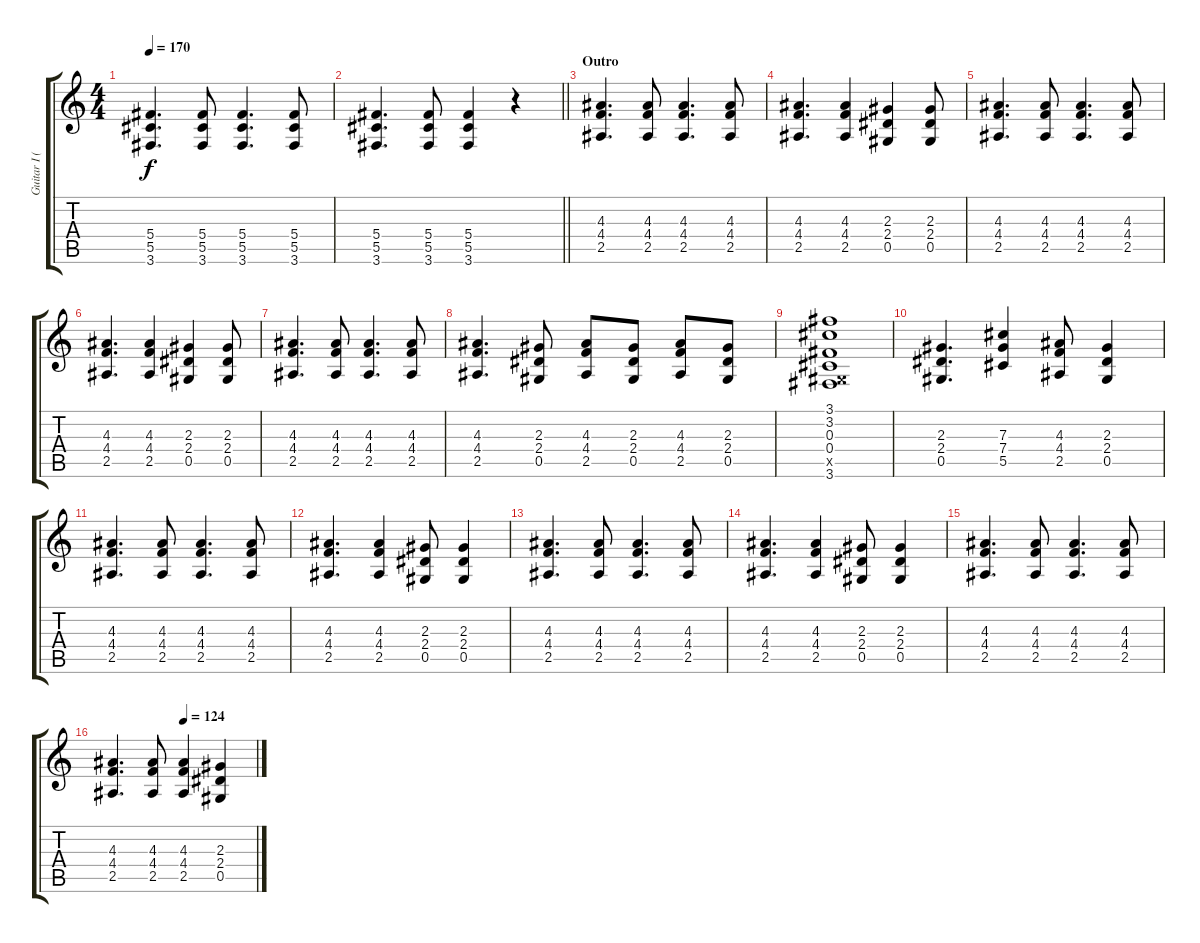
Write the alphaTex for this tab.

\track ("Guitar I (Izzy)" "Guitar I (") {instrument distortionguitar}
\staff {score tabs}
\tuning (Eb4 Bb3 Gb3 Db3 Ab2 Eb2) {hide}
\ts (4 4)
\tempo 170
\clef g2
\ks c
(5.4{t} 5.5{t} 3.6{t}).4{d dy f} (5.4 5.5 3.6).8 (5.4 5.5 3.6).4{d} (5.4 5.5 3.6).8 |
\barLineRight lightlight
(5.4 5.5 3.6).4{d} (5.4 5.5 3.6).8 (5.4 5.5 3.6).4 r.4 |
\section ("" "Outro")
(4.3 4.4 2.5).4{d} (4.3 4.4 2.5).8 (4.3 4.4 2.5).4{d} (4.3 4.4 2.5).8 |
(4.3 4.4 2.5).4{d} (4.3 4.4 2.5).4 (2.3 2.4 0.5).4 (2.3 2.4 0.5).8 |
(4.3 4.4 2.5).4{d} (4.3 4.4 2.5).8 (4.3 4.4 2.5).4{d} (4.3 4.4 2.5).8 |
(4.3 4.4 2.5).4{d} (4.3 4.4 2.5).4 (2.3 2.4 0.5).4 (2.3 2.4 0.5).8 |
(4.3 4.4 2.5).4{d} (4.3 4.4 2.5).8 (4.3 4.4 2.5).4{d} (4.3 4.4 2.5).8 |
(4.3 4.4 2.5).4{d} (2.3 2.4 0.5).8 (4.3 4.4 2.5).8 (2.3 2.4 0.5).8 (4.3 4.4 2.5).8 (2.3 2.4 0.5).8 |
(3.1 3.2 0.3 0.4 0.5{x} 3.6).1 |
(2.3 2.4 0.5).4{d} (7.3 7.4 5.5).4 (4.3 4.4 2.5).8 (2.3 2.4 0.5).4 |
(4.3 4.4 2.5).4{d} (4.3 4.4 2.5).8 (4.3 4.4 2.5).4{d} (4.3 4.4 2.5).8 |
(4.3 4.4 2.5).4{d} (4.3 4.4 2.5).4 (2.3 2.4 0.5).8 (2.3 2.4 0.5).4 |
(4.3 4.4 2.5).4{d} (4.3 4.4 2.5).8 (4.3 4.4 2.5).4{d} (4.3 4.4 2.5).8 |
(4.3 4.4 2.5).4{d} (4.3 4.4 2.5).4 (2.3 2.4 0.5).8 (2.3 2.4 0.5).4 |
(4.3 4.4 2.5).4{d} (4.3 4.4 2.5).8 (4.3 4.4 2.5).4{d} (4.3 4.4 2.5).8 |
\tempo (124 0.5)
(4.3 4.4 2.5).4{d} (4.3 4.4 2.5).8 (4.3 4.4 2.5).4 (2.3 2.4 0.5).4
